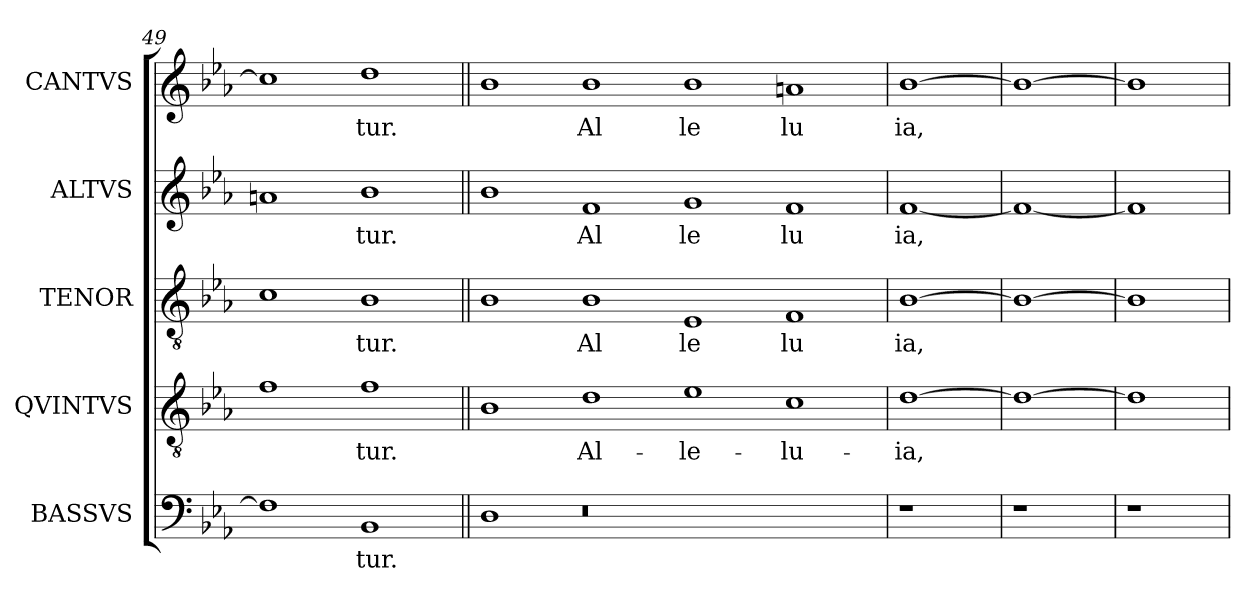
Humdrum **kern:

**kern	**text	**kern	**text	**kern	**text	**kern	**text	**kern	**text
*part5	*part5	*part4	*part4	*part3	*part3	*part2	*part2	*part1	*part1
*staff5	*staff5	*staff4	*staff4	*staff3	*staff3	*staff2	*staff2	*staff1	*staff1
*I"BASSVS	*	*I"QVINTVS	*	*I"TENOR	*	*I"ALTVS	*	*I"CANTVS	*
*clefF4	*	*clefGv2	*	*clefGv2	*	*clefG2	*	*clefG2	*
*k[b-e-a-]	*	*k[b-e-a-]	*	*k[b-e-a-]	*	*k[b-e-a-]	*	*k[b-e-a-]	*
*E-:	*	*E-:	*	*E-:	*	*E-:	*	*E-:	*
=49	=49	=49	=49	=49	=49	=49	=49	=49	=49
!	!LO:LY:b:cj	!	!LO:LY:b:cj	!	!LO:LY:b:cj	!	!LO:LY:b:cj	!	!LO:LY:b:cj
1F]	--	1f	--	1c	.	1a	.	1cc]	.
!	!LO:LY:b:cj	!	!LO:LY:b:cj	!	!LO:LY:b:cj	!	!LO:LY:b:cj	!	!LO:LY:b:cj
1BB-	-tur.	1f	-tur.	1B-	tur.	1b-	tur.	1dd	tur.
=50||	=50||	=50||	=50||	=50||	=50||	=50||	=50||	=50||	=50||
!	!LO:LY:b:cj	!	!LO:LY:b:cj	!	!LO:LY:b:cj	!	!LO:LY:b:cj	!	!LO:LY:b:cj
1D	.	1B-	.	1B-	.	1b-	.	1b-	.
!	!	!	!LO:LY:b:cj	!	!LO:LY:b:cj	!	!LO:LY:b:cj	!	!LO:LY:b:cj
0.r	.	1d	Al-	1B-	Al	1f	Al	1b-	Al
!	!	!	!LO:LY:b:cj	!	!LO:LY:b:cj	!	!LO:LY:b:cj	!	!LO:LY:b:cj
.	.	1e-	-le-	1E-	le	1g	le	1b-	le
!	!	!	!LO:LY:b:cj	!	!LO:LY:b:cj	!	!LO:LY:b:cj	!	!LO:LY:b:cj
.	.	1c	-lu-	1F	lu	1f	lu	1an	lu
=51	=51	=51	=51	=51	=51	=51	=51	=51	=51
!	!	!	!LO:LY:b:cj	!	!LO:LY:b:cj	!	!LO:LY:b:cj	!	!LO:LY:b:cj
1r	.	[1d	-ia,	[1B-	ia,	[1f	ia,	[1b-	ia,
=52	=52	=52	=52	=52	=52	=52	=52	=52	=52
1r	.	1d_	.	1B-_	.	1f_	.	1b-_	.
=53	=53	=53	=53	=53	=53	=53	=53	=53	=53
1r	.	1d]	.	1B-]	.	1f]	.	1b-]	.
=	=	=	=	=	=	=	=	=	=
*-	*-	*-	*-	*-	*-	*-	*-	*-	*-
